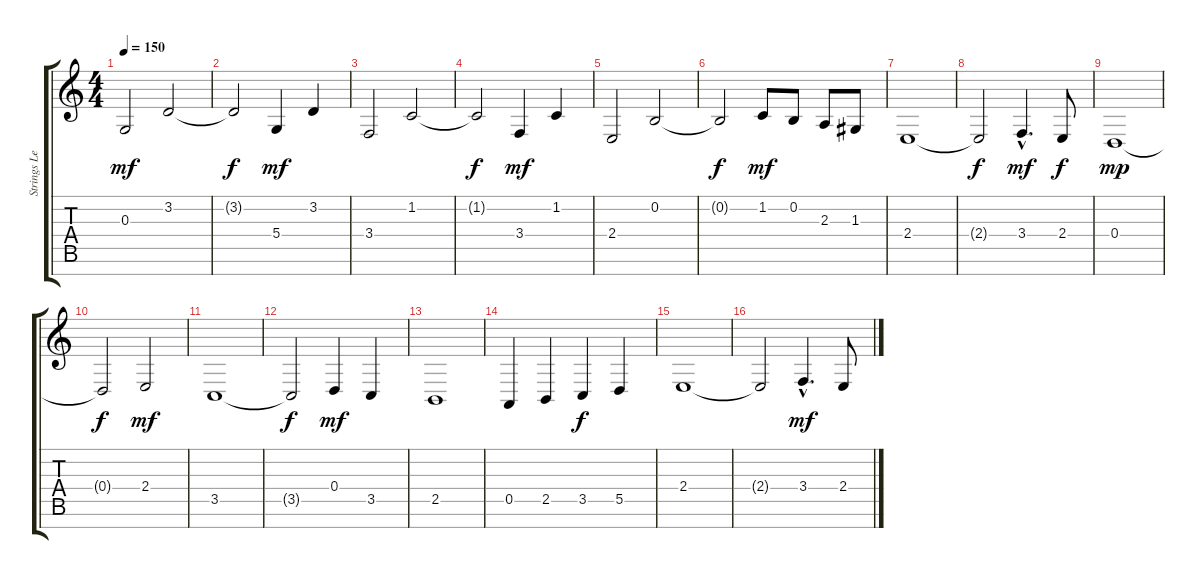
\track ("Strings Left Hand" "Strings Le") {instrument stringensemble1}
\staff {score tabs}
\tuning (E4 B3 G3 D3 A2 E2 B1) {hide}
\ts (4 4)
\tempo 150
\clef g2
\ks c
0.3.2{dy mf} 3.2.2 |
3.2{t}.2{dy f} 5.4.4{dy mf} 3.2.4 |
3.4.2 1.2.2 |
1.2{t}.2{dy f} 3.4.4{dy mf} 1.2.4 |
2.4.2 0.2.2 |
0.2{t}.2{dy f} 1.2.8{dy mf} 0.2.8 2.3.8 1.3.8 |
2.4.1 |
2.4{t}.2{dy f} 3.4{hac}.4{d dy mf} 2.4.8{dy f} |
0.4.1{dy mp} |
0.4{t}.2{dy f} 2.4.2{dy mf} |
3.5.1 |
3.5{t}.2{dy f} 0.4.4{dy mf} 3.5.4 |
2.5.1 |
0.5.4 2.5.4 3.5.4{dy f} 5.5.4 |
2.4.1 |
2.4{t}.2 3.4{hac}.4{d dy mf} 2.4.8
